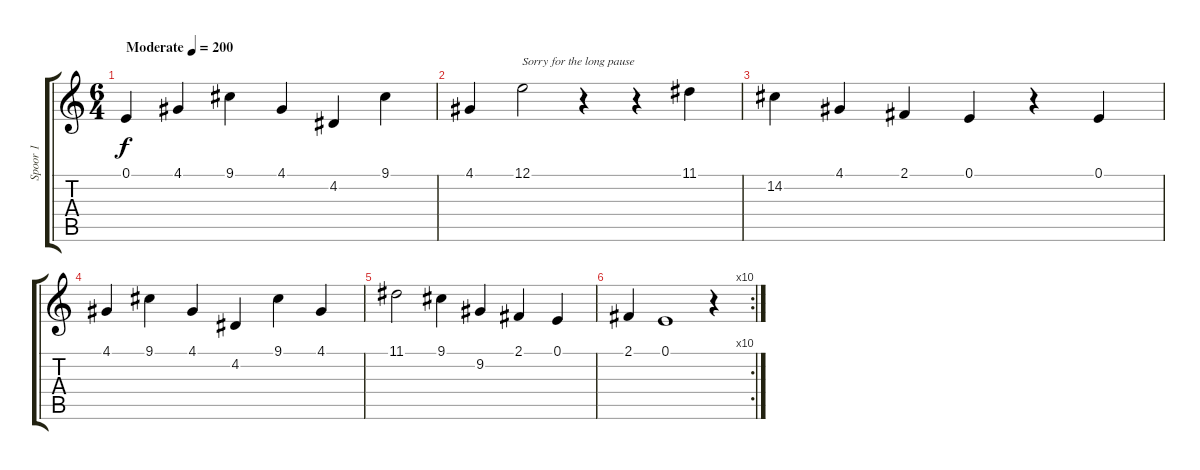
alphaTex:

\track ("Spoor 1" "Spoor 1") {instrument acousticgrandpiano}
\staff {score tabs}
\tuning (E4 B3 G3 D3 A2 E2) {hide}
\ts (6 4)
\tempo (200 "Moderate")
\clef g2
\ks c
0.1.4{dy f instrument acousticgrandpiano} 4.1.4 9.1.4 4.1.4 4.2.4 9.1.4 |
4.1.4 12.1.2{txt "Sorry for the long pause"} r.4 r.4 11.1.4 |
14.2.4 4.1.4 2.1.4 0.1.4 r.4 0.1.4 |
4.1.4 9.1.4 4.1.4 4.2.4 9.1.4 4.1.4 |
11.1.2 9.1.4 9.2.4 2.1.4 0.1.4 |
\rc 10
2.1.4 0.1.1 r.4
